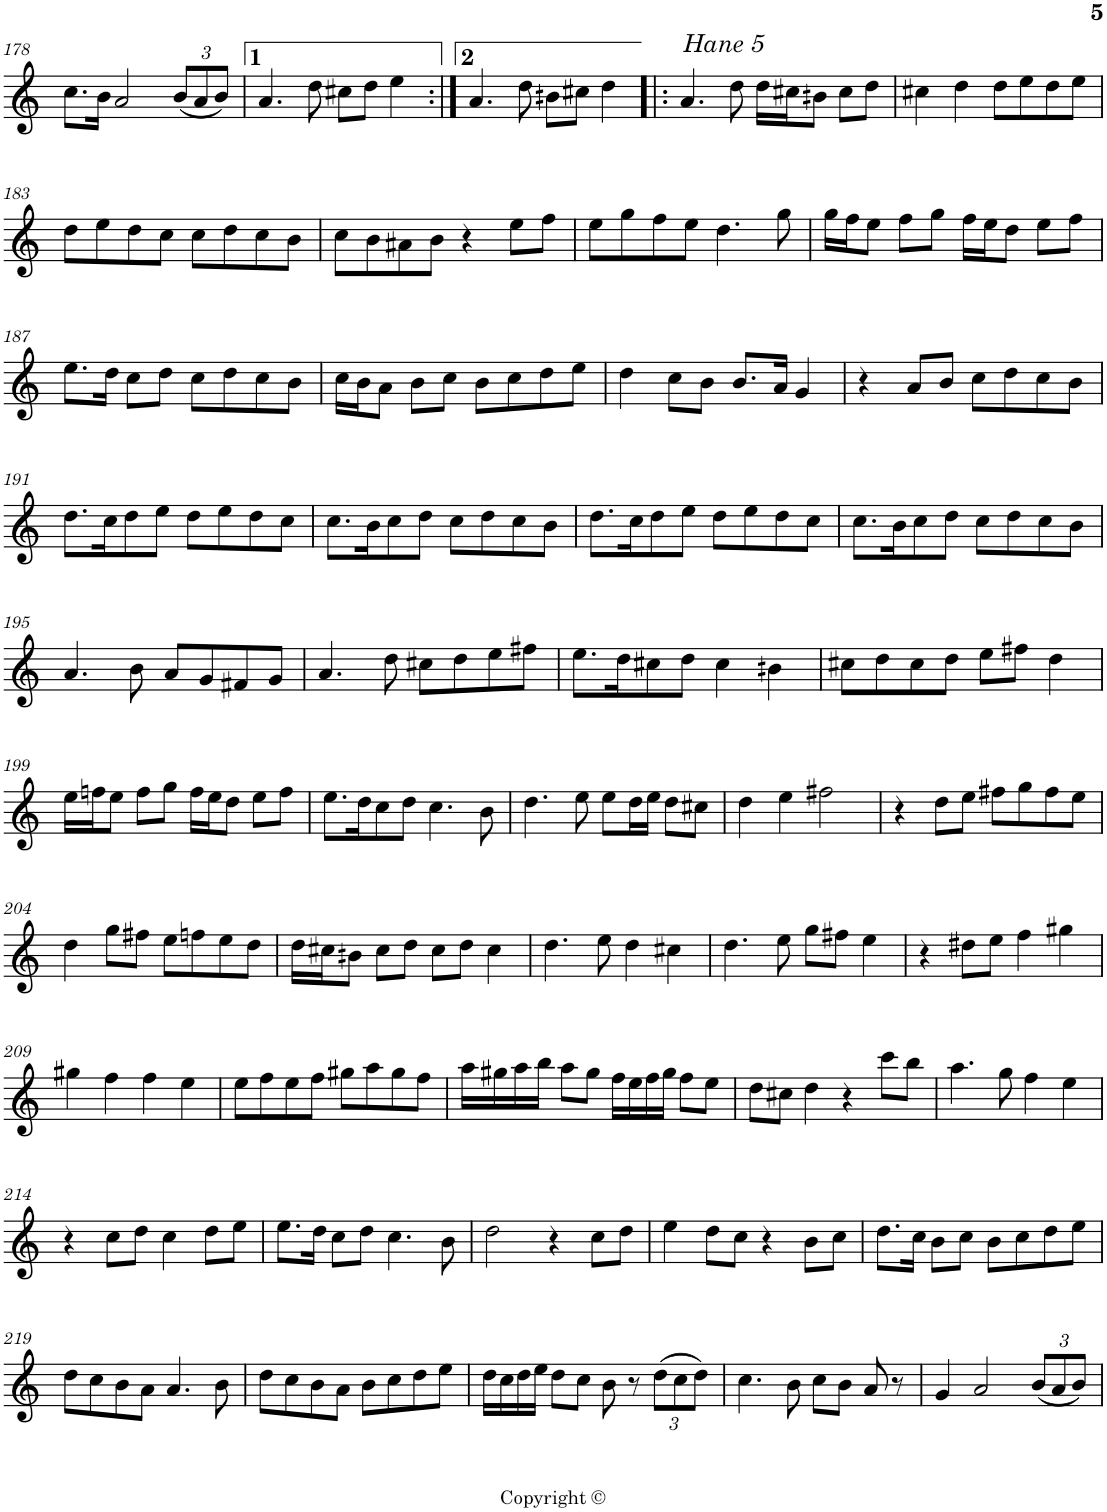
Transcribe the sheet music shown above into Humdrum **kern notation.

**kern
*part1
*staff1
*I"Piano
*I'Pno
!!LO:PB:g=z
*clefG2
*k[]
*M4/4
*met(c)
=178
8.cc\L
16b\Jk
2a/
*Xbrackettup
(12b/L
12a/
12b/J)
=179
4.a/
8dd\
8cc#X\L
8dd\J
4ee\
=180:|!
4.a/
8dd\
8bn\L
8cc#X\J
4dd\
=181!|:
!LO:TX:a:i:t=Hane 5
4.a/
8dd\
16dd\LL
16cc#X\J
8bn\J
8cc#\L
8dd\J
=182
4cc#X\
4dd\
8dd\L
8ee\
8dd\
8ee\J
!!LO:LB:g=z
=183
8dd\L
8ee\
8dd\
8cc\J
8cc\L
8dd\
8cc\
8b\J
=184
8cc\L
8b\
8a#X\
8b\J
4r
8ee\L
8ff\J
=185
8ee\L
8gg\
8ff\
8ee\J
4.dd\
8gg\
=186
16gg\LL
16ff\J
8ee\J
8ff\L
8gg\J
16ff\LL
16ee\J
8dd\J
8ee\L
8ff\J
!!LO:LB:g=z
=187
8.ee\L
16dd\Jk
8cc\L
8dd\J
8cc\L
8dd\
8cc\
8b\J
=188
16cc\LL
16b\J
8a\J
8b\L
8cc\J
8b\L
8cc\
8dd\
8ee\J
=189
4dd\
8cc\L
8b\J
8.b/L
16a/Jk
4g/
=190
4r
8a/L
8b/J
8cc\L
8dd\
8cc\
8b\J
!!LO:LB:g=z
=191
8.dd\L
16cc\K
8dd\
8ee\J
8dd\L
8ee\
8dd\
8cc\J
=192
8.cc\L
16b\K
8cc\
8dd\J
8cc\L
8dd\
8cc\
8b\J
=193
8.dd\L
16cc\K
8dd\
8ee\J
8dd\L
8ee\
8dd\
8cc\J
=194
8.cc\L
16b\K
8cc\
8dd\J
8cc\L
8dd\
8cc\
8b\J
!!LO:LB:g=z
=195
4.a/
8b\
8a/L
8g/
8f#X/
8g/J
=196
4.a/
8dd\
8cc#X\L
8dd\
8ee\
8ff#X\J
=197
8.ee\L
16dd\K
8cc#X\
8dd\J
4cc#\
4bn\
=198
8cc#X\L
8dd\
8cc#\
8dd\J
8ee\L
8ff#X\J
4dd\
!!LO:LB:g=z
=199
16ee\LL
16ffn\J
8ee\J
8ff\L
8gg\J
16ff\LL
16ee\J
8dd\J
8ee\L
8ff\J
=200
8.ee\L
16dd\K
8cc\
8dd\J
4.cc\
8b\
=201
4.dd\
8ee\
8ee\L
16dd\L
16ee\JJ
8dd\L
8cc#X\J
=202
4dd\
4ee\
2ff#X\
=203
4r
8dd\L
8ee\J
8ff#X\L
8gg\
8ff#\
8ee\J
!!LO:LB:g=z
=204
4dd\
8gg\L
8ff#X\J
8ee\L
8ffn\
8ee\
8dd\J
=205
16dd\LL
16cc#X\J
8bn\J
8cc#\L
8dd\J
8cc#\L
8dd\J
4cc#\
=206
4.dd\
8ee\
4dd\
4cc#X\
=207
4.dd\
8ee\
8gg\L
8ff#X\J
4ee\
=208
4r
8dd#X\L
8ee\J
4ff\
4gg#X\
!!LO:LB:g=z
=209
4gg#X\
4ff\
4ff\
4ee\
=210
8ee\L
8ff\
8ee\
8ff\J
8gg#X\L
8aa\
8gg#\
8ff\J
=211
16aa\LL
16gg#X\
16aa\
16bb\JJ
8aa\L
8gg#\J
16ff\LL
16ee\
16ff\
16gg#\JJ
8ff\L
8ee\J
=212
8dd\L
8cc#X\J
4dd\
4r
8ccc\L
8bb\J
=213
4.aa\
8gg\
4ff\
4ee\
!!LO:LB:g=z
=214
4r
8cc\L
8dd\J
4cc\
8dd\L
8ee\J
=215
8.ee\L
16dd\Jk
8cc\L
8dd\J
4.cc\
8b\
=216
2dd\
4r
8cc\L
8dd\J
=217
4ee\
8dd\L
8cc\J
4r
8b\L
8cc\J
=218
8.dd\L
16cc\Jk
8b\L
8cc\J
8b\L
8cc\
8dd\
8ee\J
!!LO:LB:g=z
=219
8dd\L
8cc\
8b\
8a\J
4.a/
8b\
=220
8dd\L
8cc\
8b\
8a\J
8b\L
8cc\
8dd\
8ee\J
=221
16dd\LL
16cc\
16dd\
16ee\JJ
8dd\L
8cc\J
8b\
8r
(12dd\L
12cc\
12dd\J)
=222
4.cc\
8b\
8cc\L
8b\J
8a/
8r
=223
4g/
2a/
(12b/L
12a/
12b/J)
=
*-
